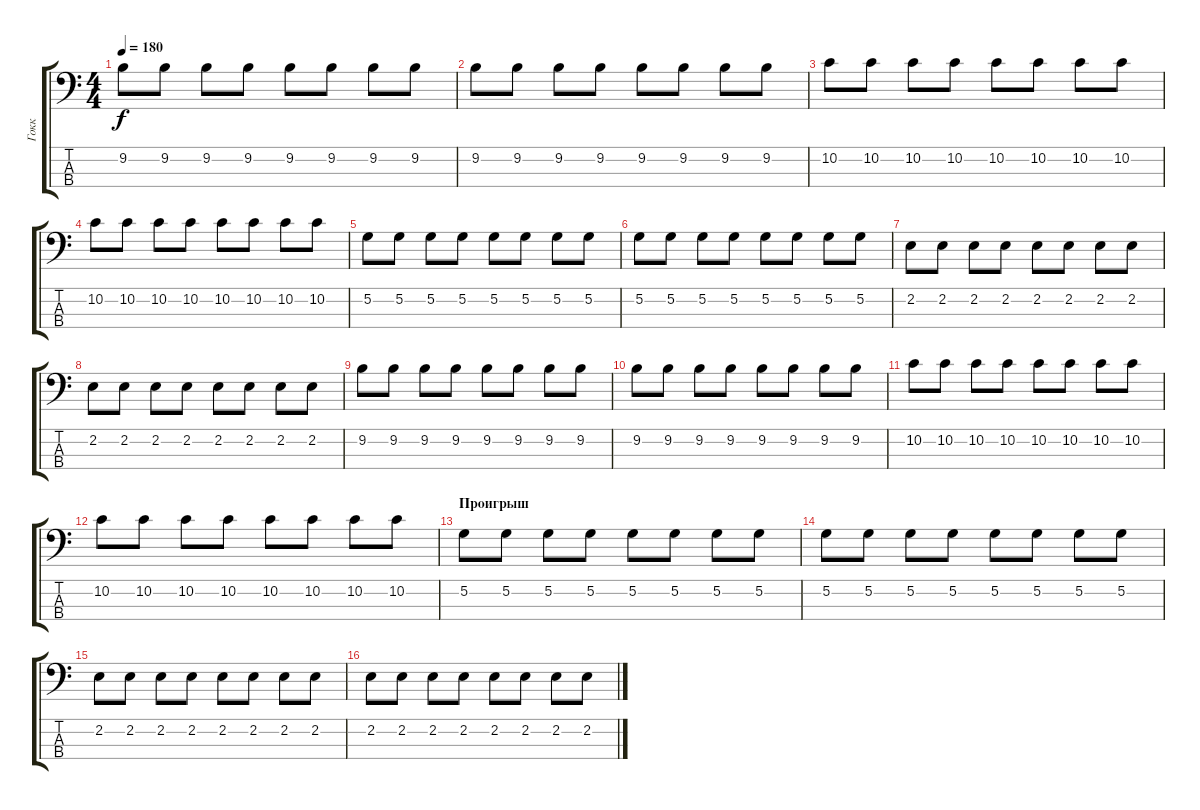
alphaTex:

\track ("Гокк" "Гокк") {instrument electricbasspick}
\staff {score tabs}
\tuning (G2 D2 A1 E1) {hide}
\ts (4 4)
\tempo 180
\clef f4
\ks c
9.2.8{dy f} 9.2.8 9.2.8 9.2.8 9.2.8 9.2.8 9.2.8 9.2.8 |
9.2.8 9.2.8 9.2.8 9.2.8 9.2.8 9.2.8 9.2.8 9.2.8 |
10.2.8 10.2.8 10.2.8 10.2.8 10.2.8 10.2.8 10.2.8 10.2.8 |
10.2.8 10.2.8 10.2.8 10.2.8 10.2.8 10.2.8 10.2.8 10.2.8 |
5.2.8 5.2.8 5.2.8 5.2.8 5.2.8 5.2.8 5.2.8 5.2.8 |
5.2.8 5.2.8 5.2.8 5.2.8 5.2.8 5.2.8 5.2.8 5.2.8 |
2.2.8 2.2.8 2.2.8 2.2.8 2.2.8 2.2.8 2.2.8 2.2.8 |
2.2.8 2.2.8 2.2.8 2.2.8 2.2.8 2.2.8 2.2.8 2.2.8 |
9.2.8 9.2.8 9.2.8 9.2.8 9.2.8 9.2.8 9.2.8 9.2.8 |
9.2.8 9.2.8 9.2.8 9.2.8 9.2.8 9.2.8 9.2.8 9.2.8 |
10.2.8 10.2.8 10.2.8 10.2.8 10.2.8 10.2.8 10.2.8 10.2.8 |
10.2.8 10.2.8 10.2.8 10.2.8 10.2.8 10.2.8 10.2.8 10.2.8 |
\section ("" "Проигрыш")
5.2.8 5.2.8 5.2.8 5.2.8 5.2.8 5.2.8 5.2.8 5.2.8 |
5.2.8 5.2.8 5.2.8 5.2.8 5.2.8 5.2.8 5.2.8 5.2.8 |
2.2.8 2.2.8 2.2.8 2.2.8 2.2.8 2.2.8 2.2.8 2.2.8 |
2.2.8 2.2.8 2.2.8 2.2.8 2.2.8 2.2.8 2.2.8 2.2.8
